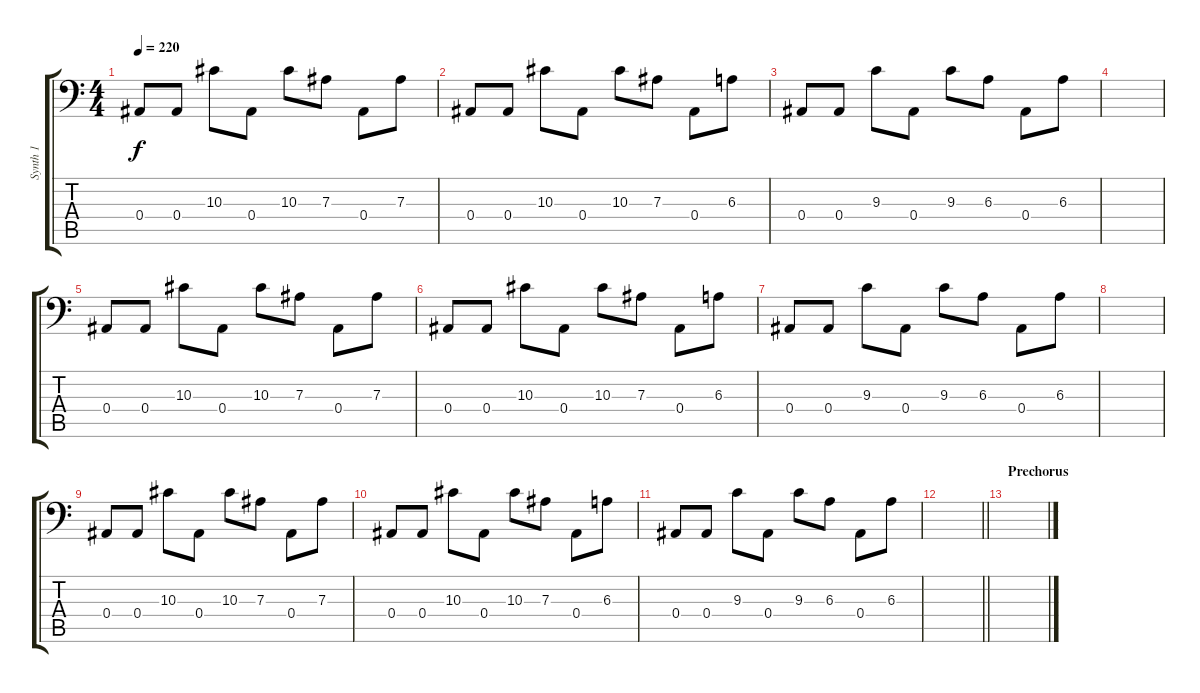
\track ("Synth 1" "Synth 1") {instrument pad3polysynth}
\staff {score tabs}
\tuning (C4 G3 Eb3 Bb2 F2 Bb1) {hide}
\ts (4 4)
\tempo 220
\clef f4
\ks c
0.4.8{dy f} 0.4.8 10.3.8 0.4.8 10.3.8 7.3.8 0.4.8 7.3.8 |
0.4.8 0.4.8 10.3.8 0.4.8 10.3.8 7.3.8 0.4.8 6.3.8 |
0.4.8 0.4.8 9.3.8 0.4.8 9.3.8 6.3.8 0.4.8 6.3.8 |
|
0.4.8 0.4.8 10.3.8 0.4.8 10.3.8 7.3.8 0.4.8 7.3.8 |
0.4.8 0.4.8 10.3.8 0.4.8 10.3.8 7.3.8 0.4.8 6.3.8 |
0.4.8 0.4.8 9.3.8 0.4.8 9.3.8 6.3.8 0.4.8 6.3.8 |
|
0.4.8 0.4.8 10.3.8 0.4.8 10.3.8 7.3.8 0.4.8 7.3.8 |
0.4.8 0.4.8 10.3.8 0.4.8 10.3.8 7.3.8 0.4.8 6.3.8 |
0.4.8 0.4.8 9.3.8 0.4.8 9.3.8 6.3.8 0.4.8 6.3.8 |
\barLineRight lightlight
|
\section ("" "Prechorus")
